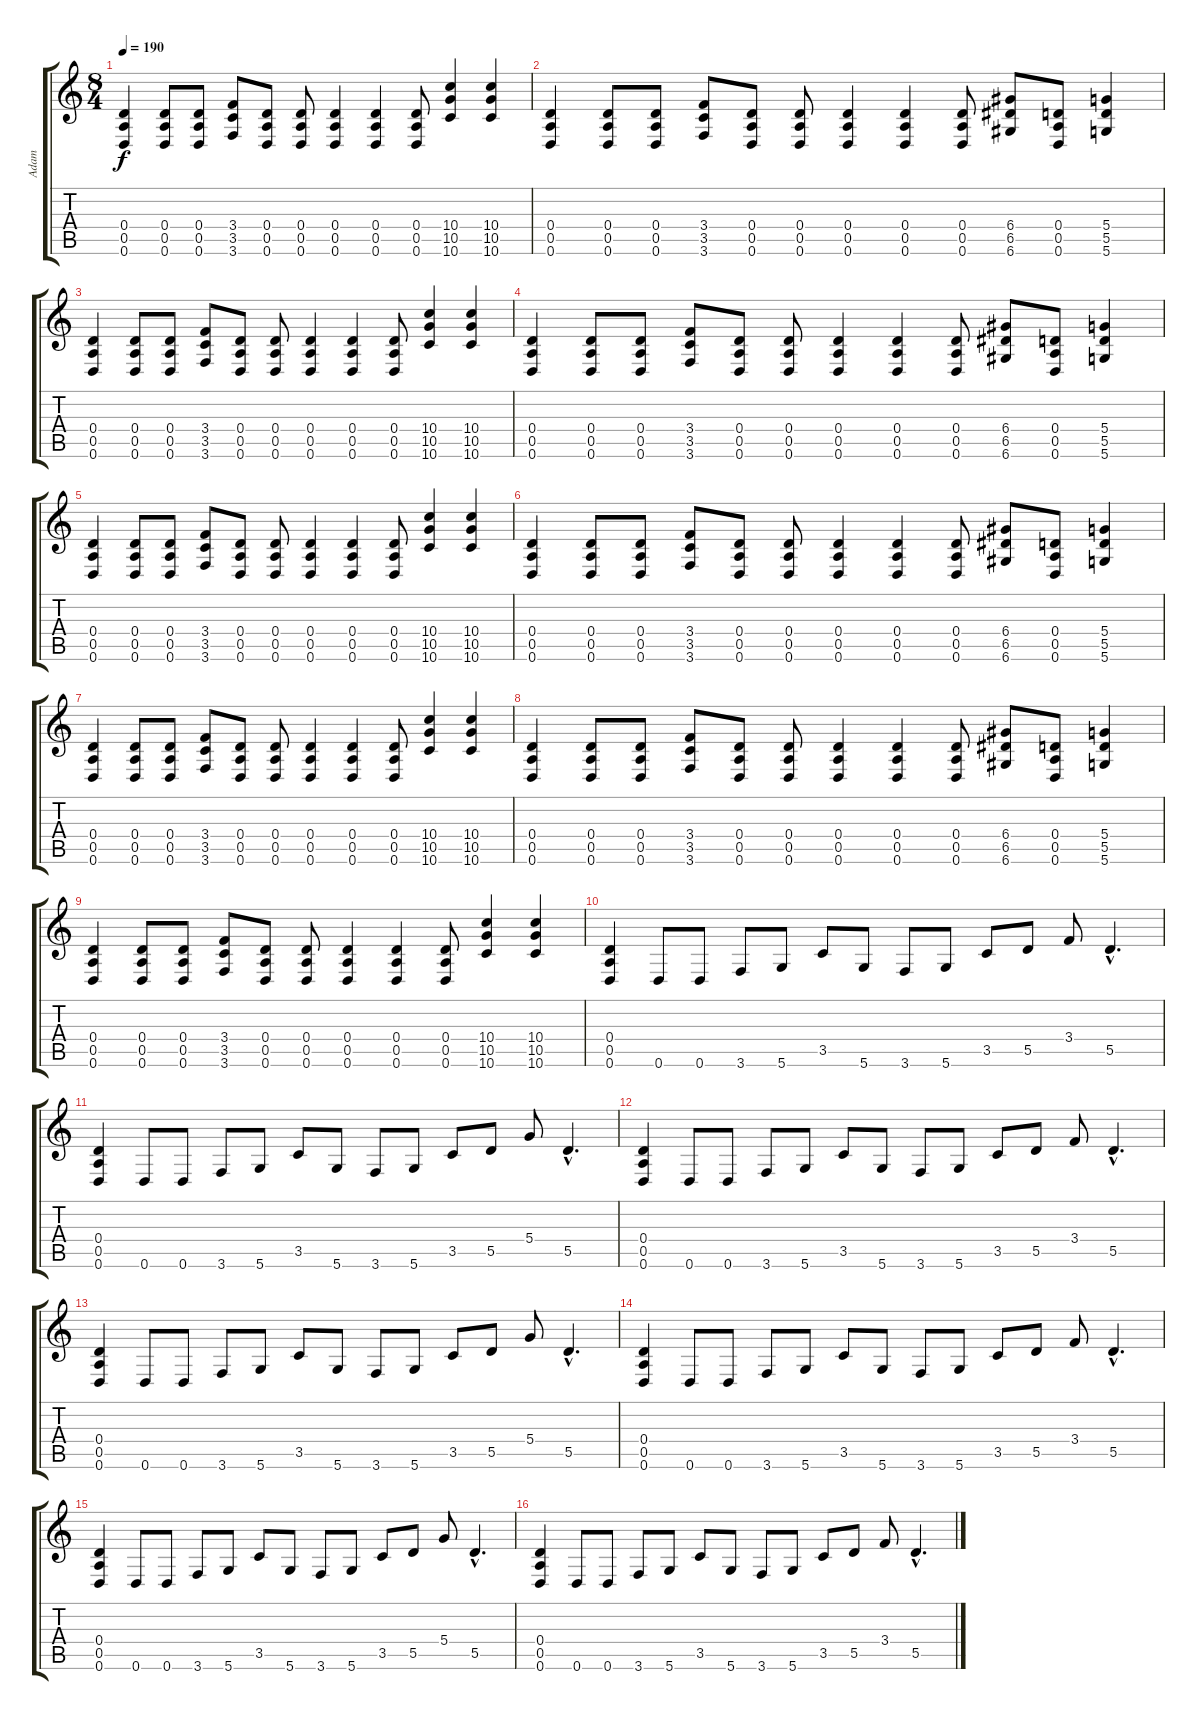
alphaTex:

\track ("Adam" "Adam") {instrument overdrivenguitar}
\staff {score tabs}
\tuning (E4 B3 G3 D3 A2 D2) {hide}
\ts (8 4)
\tempo 190
\clef g2
\ks c
(0.4 0.5 0.6).4{dy f} (0.4 0.5 0.6).8 (0.4 0.5 0.6).8 (3.4 3.5 3.6).8 (0.4 0.5 0.6).8 (0.4 0.5 0.6).8 (0.4 0.5 0.6).4 (0.4 0.5 0.6).4 (0.4 0.5 0.6).8 (10.4 10.5 10.6).4 (10.4 10.5 10.6).4 |
(0.4 0.5 0.6).4 (0.4 0.5 0.6).8 (0.4 0.5 0.6).8 (3.4 3.5 3.6).8 (0.4 0.5 0.6).8 (0.4 0.5 0.6).8 (0.4 0.5 0.6).4 (0.4 0.5 0.6).4 (0.4 0.5 0.6).8 (6.4 6.5 6.6).8 (0.4 0.5 0.6).8 (5.4 5.5 5.6).4 |
(0.4 0.5 0.6).4 (0.4 0.5 0.6).8 (0.4 0.5 0.6).8 (3.4 3.5 3.6).8 (0.4 0.5 0.6).8 (0.4 0.5 0.6).8 (0.4 0.5 0.6).4 (0.4 0.5 0.6).4 (0.4 0.5 0.6).8 (10.4 10.5 10.6).4 (10.4 10.5 10.6).4 |
(0.4 0.5 0.6).4 (0.4 0.5 0.6).8 (0.4 0.5 0.6).8 (3.4 3.5 3.6).8 (0.4 0.5 0.6).8 (0.4 0.5 0.6).8 (0.4 0.5 0.6).4 (0.4 0.5 0.6).4 (0.4 0.5 0.6).8 (6.4 6.5 6.6).8 (0.4 0.5 0.6).8 (5.4 5.5 5.6).4 |
(0.4 0.5 0.6).4 (0.4 0.5 0.6).8 (0.4 0.5 0.6).8 (3.4 3.5 3.6).8 (0.4 0.5 0.6).8 (0.4 0.5 0.6).8 (0.4 0.5 0.6).4 (0.4 0.5 0.6).4 (0.4 0.5 0.6).8 (10.4 10.5 10.6).4 (10.4 10.5 10.6).4 |
(0.4 0.5 0.6).4 (0.4 0.5 0.6).8 (0.4 0.5 0.6).8 (3.4 3.5 3.6).8 (0.4 0.5 0.6).8 (0.4 0.5 0.6).8 (0.4 0.5 0.6).4 (0.4 0.5 0.6).4 (0.4 0.5 0.6).8 (6.4 6.5 6.6).8 (0.4 0.5 0.6).8 (5.4 5.5 5.6).4 |
(0.4 0.5 0.6).4 (0.4 0.5 0.6).8 (0.4 0.5 0.6).8 (3.4 3.5 3.6).8 (0.4 0.5 0.6).8 (0.4 0.5 0.6).8 (0.4 0.5 0.6).4 (0.4 0.5 0.6).4 (0.4 0.5 0.6).8 (10.4 10.5 10.6).4 (10.4 10.5 10.6).4 |
(0.4 0.5 0.6).4 (0.4 0.5 0.6).8 (0.4 0.5 0.6).8 (3.4 3.5 3.6).8 (0.4 0.5 0.6).8 (0.4 0.5 0.6).8 (0.4 0.5 0.6).4 (0.4 0.5 0.6).4 (0.4 0.5 0.6).8 (6.4 6.5 6.6).8 (0.4 0.5 0.6).8 (5.4 5.5 5.6).4 |
(0.4 0.5 0.6).4 (0.4 0.5 0.6).8 (0.4 0.5 0.6).8 (3.4 3.5 3.6).8 (0.4 0.5 0.6).8 (0.4 0.5 0.6).8 (0.4 0.5 0.6).4 (0.4 0.5 0.6).4 (0.4 0.5 0.6).8 (10.4 10.5 10.6).4 (10.4 10.5 10.6).4 |
(0.4 0.5 0.6).4 0.6.8 0.6.8 3.6.8 5.6.8 3.5.8 5.6.8 3.6.8 5.6.8 3.5.8 5.5.8 3.4.8 5.5{hac}.4{d} |
(0.4 0.5 0.6).4 0.6.8 0.6.8 3.6.8 5.6.8 3.5.8 5.6.8 3.6.8 5.6.8 3.5.8 5.5.8 5.4.8 5.5{hac}.4{d} |
(0.4 0.5 0.6).4 0.6.8 0.6.8 3.6.8 5.6.8 3.5.8 5.6.8 3.6.8 5.6.8 3.5.8 5.5.8 3.4.8 5.5{hac}.4{d} |
(0.4 0.5 0.6).4 0.6.8 0.6.8 3.6.8 5.6.8 3.5.8 5.6.8 3.6.8 5.6.8 3.5.8 5.5.8 5.4.8 5.5{hac}.4{d} |
(0.4 0.5 0.6).4 0.6.8 0.6.8 3.6.8 5.6.8 3.5.8 5.6.8 3.6.8 5.6.8 3.5.8 5.5.8 3.4.8 5.5{hac}.4{d} |
(0.4 0.5 0.6).4 0.6.8 0.6.8 3.6.8 5.6.8 3.5.8 5.6.8 3.6.8 5.6.8 3.5.8 5.5.8 5.4.8 5.5{hac}.4{d} |
(0.4 0.5 0.6).4 0.6.8 0.6.8 3.6.8 5.6.8 3.5.8 5.6.8 3.6.8 5.6.8 3.5.8 5.5.8 3.4.8 5.5{hac}.4{d}
